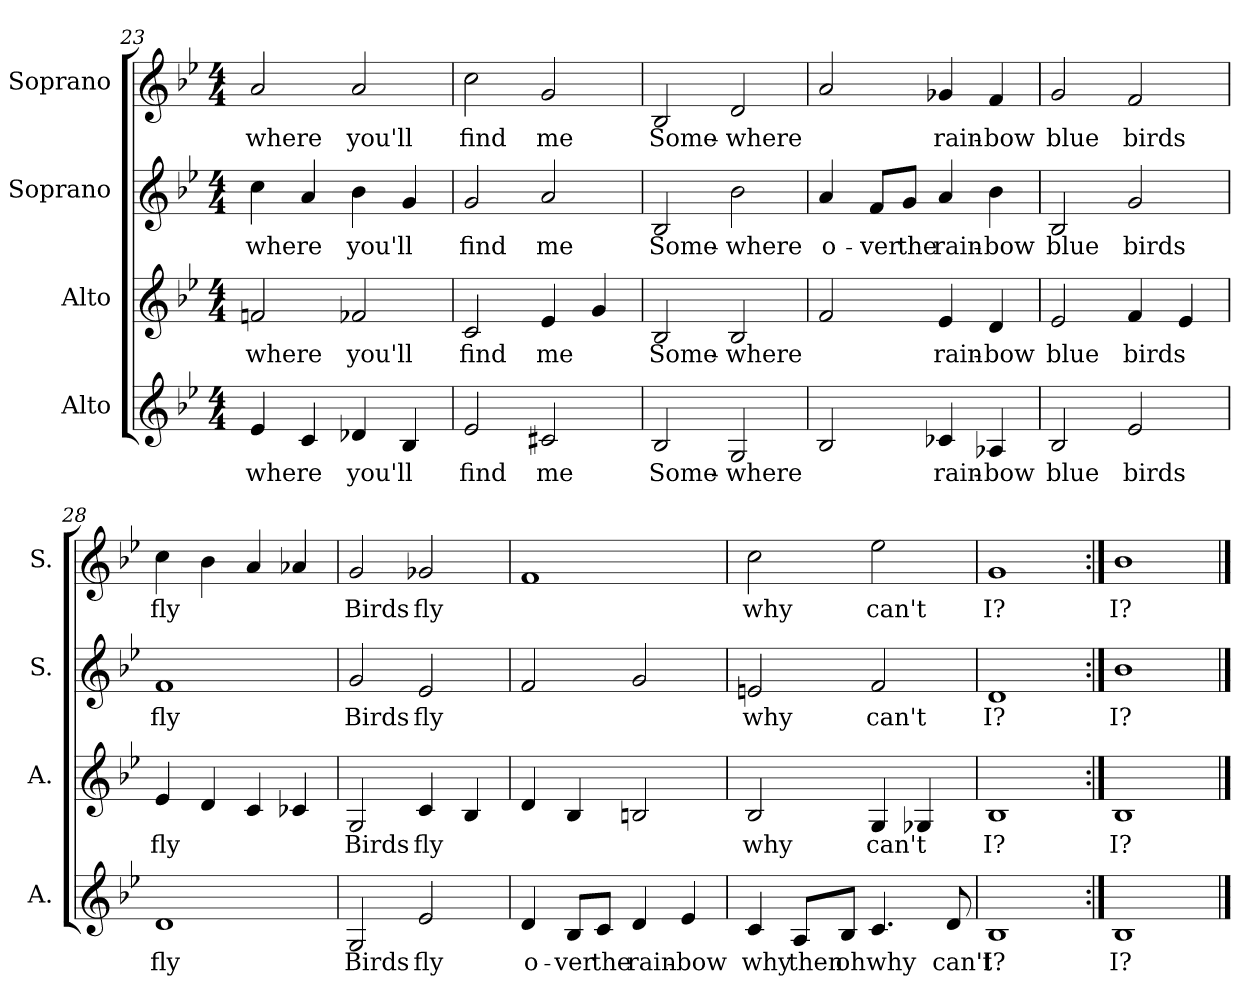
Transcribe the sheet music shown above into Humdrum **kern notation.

**kern	**text	**kern	**text	**kern	**text	**kern	**text
*part4	*part4	*part3	*part3	*part2	*part2	*part1	*part1
*staff4	*staff4	*staff3	*staff3	*staff2	*staff2	*staff1	*staff1
*I"Alto	*	*I"Alto	*	*I"Soprano	*	*I"Soprano	*
*I'A.	*	*I'A.	*	*I'S.	*	*I'S.	*
*clefG2	*	*clefG2	*	*clefG2	*	*clefG2	*
*k[b-e-]	*	*k[b-e-]	*	*k[b-e-]	*	*k[b-e-]	*
*B-:	*	*B-:	*	*B-:	*	*B-:	*
*M4/4	*	*M4/4	*	*M4/4	*	*M4/4	*
=23	=23	=23	=23	=23	=23	=23	=23
4e-/	where	2fn/	where	4cc\	where	2a/	where
4c/	.	.	.	4a/	.	.	.
4d-X/	you'll	2f-X/	you'll	4b-\	you'll	2a/	you'll
4B-/	.	.	.	4g/	.	.	.
=24	=24	=24	=24	=24	=24	=24	=24
2e-/	find	2c/	find	2g/	find	2cc\	find
2c#X/	me	4e-/	me	2a/	me	2g/	me
.	.	4g/	.	.	.	.	.
!!LO:LB:g=z
=25	=25	=25	=25	=25	=25	=25	=25
2B-/	Some-	2B-/	Some-	2B-/	Some-	2B-/	Some-
2G/	-where	2B-/	-where	2b-\	-where	2d/	-where
=26	=26	=26	=26	=26	=26	=26	=26
2B-/	.	2f/	.	4a/	o-	2a/	.
.	.	.	.	8f/L	-ver	.	.
.	.	.	.	8g/J	the	.	.
4c-X/	rain-	4e-/	rain-	4a/	rain-	4g-X/	rain-
4A-X/	-bow	4d/	-bow	4b-\	-bow	4f/	-bow
=27	=27	=27	=27	=27	=27	=27	=27
2B-/	blue	2e-/	blue	2B-/	blue	2g/	blue
2e-/	birds	4f/	birds	2g/	birds	2f/	birds
.	.	4e-/	.	.	.	.	.
=28	=28	=28	=28	=28	=28	=28	=28
1d	fly	4e-/	fly	1f	fly	4cc\	fly
.	.	4d/	.	.	.	4b-\	.
.	.	4c/	.	.	.	4a/	.
.	.	4c-X/	.	.	.	4a-X/	.
=29	=29	=29	=29	=29	=29	=29	=29
2G/	Birds	2G/	Birds	2g/	Birds	2g/	Birds
2e-/	fly	4c/	fly	2e-/	fly	2g-X/	fly
.	.	4B-/	.	.	.	.	.
!!LO:PB:g=z
=30	=30	=30	=30	=30	=30	=30	=30
4d/	o-	4d/	.	2f/	.	1f	.
8B-/L	-ver	4B-/	.	.	.	.	.
8c/J	the	.	.	.	.	.	.
4d/	rain-	2Bn/	.	2g/	.	.	.
4e-/	-bow	.	.	.	.	.	.
=31	=31	=31	=31	=31	=31	=31	=31
4c/	why	2B-/	why	2en/	why	2cc\	why
8A/L	then	.	.	.	.	.	.
8B-/J	oh	.	.	.	.	.	.
4.c/	why	4G/	can't	2f/	can't	2ee-\	can't
.	.	4G-X/	.	.	.	.	.
8d/	can't	.	.	.	.	.	.
=32	=32	=32	=32	=32	=32	=32	=32
1B-	I?	1B-	I?	1d	I?	1g	I?
=33:|!	=33:|!	=33:|!	=33:|!	=33:|!	=33:|!	=33:|!	=33:|!
1B-	I?	1B-	I?	1b-	I?	1b-	I?
==	==	==	==	==	==	==	==
*-	*-	*-	*-	*-	*-	*-	*-
